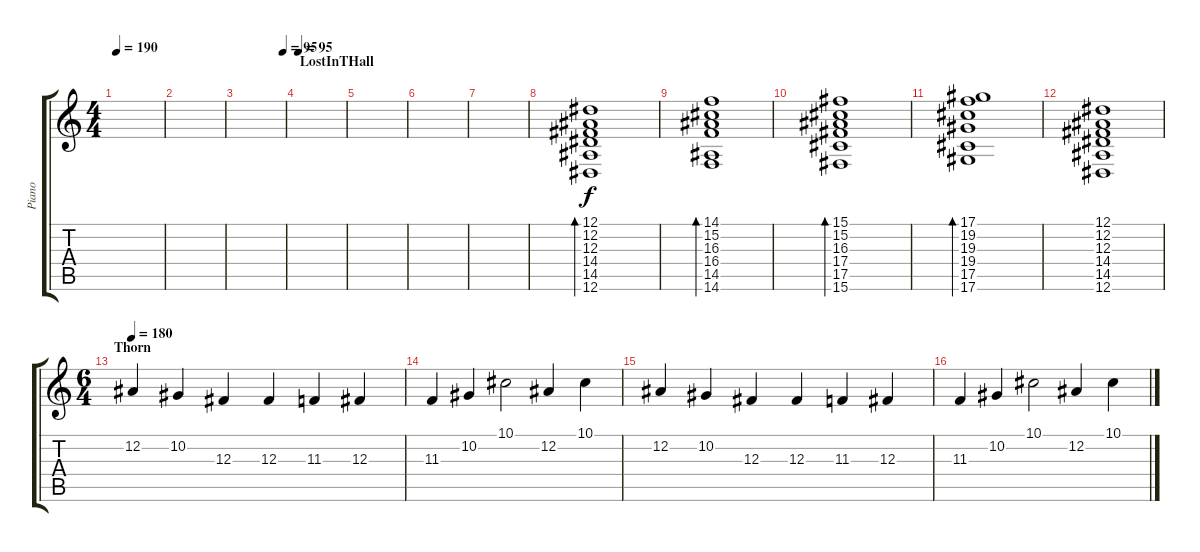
\track ("Piano" "Piano") {instrument brightacousticpiano}
\staff {score tabs}
\tuning (Eb4 Bb3 Gb3 Db3 Ab2 Eb2) {hide}
\ts (4 4)
\tempo 190
\clef g2
\ks c
|
|
\tempo (95 0.96875)
|
\section ("" "LostInTHall")
\tempo 95
|
|
|
|
(12.1 12.2 12.3 14.4 14.5 12.6).1{bd 120 volume 8} |
(14.1 15.2 16.3 16.4 14.5 14.6).1{bd 120} |
(15.1 15.2 16.3 17.4 17.5 15.6).1{bd 120} |
(17.1 19.2 19.3 19.4 17.5 17.6).1{bd 120} |
(12.1 12.2 12.3 14.4 14.5 12.6).1 |
\ts (6 4)
\section ("" "Thorn")
\tempo 180
12.2.4{volume 12} 10.2.4 12.3.4 12.3.4 11.3.4 12.3.4 |
11.3.4 10.2.4 10.1.2 12.2.4 10.1.4 |
12.2.4 10.2.4 12.3.4 12.3.4 11.3.4 12.3.4 |
11.3.4 10.2.4 10.1.2 12.2.4 10.1.4
